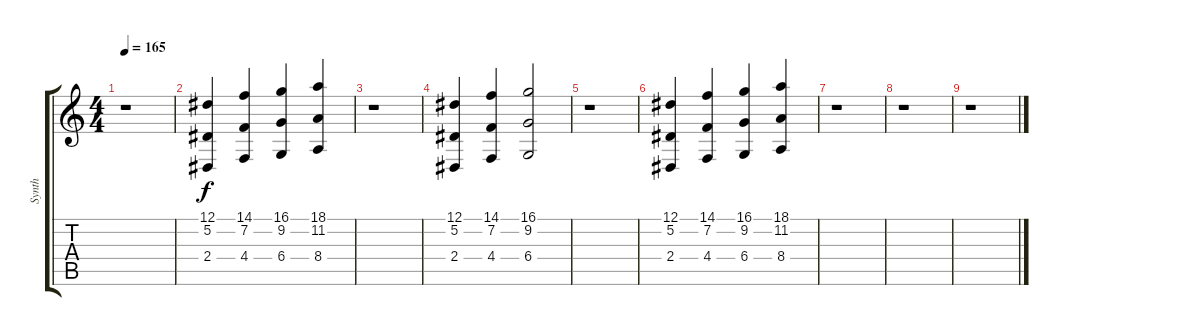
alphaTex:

\track ("Synth" "Synth") {instrument tubularbells}
\staff {score tabs}
\tuning (Eb4 Bb3 Gb3 Db3 Ab2 Eb2) {hide}
\ts (4 4)
\tempo 165
\clef g2
\ks c
r.1{dy f} |
(12.1 5.2 2.4).4 (14.1 7.2 4.4).4 (16.1 9.2 6.4).4 (18.1 11.2 8.4).4 |
r.1 |
(12.1 5.2 2.4).4 (14.1 7.2 4.4).4 (16.1 9.2 6.4).2 |
r.1 |
(12.1 5.2 2.4).4 (14.1 7.2 4.4).4 (16.1 9.2 6.4).4 (18.1 11.2 8.4).4 |
r.1 |
r.1 |
r.1
